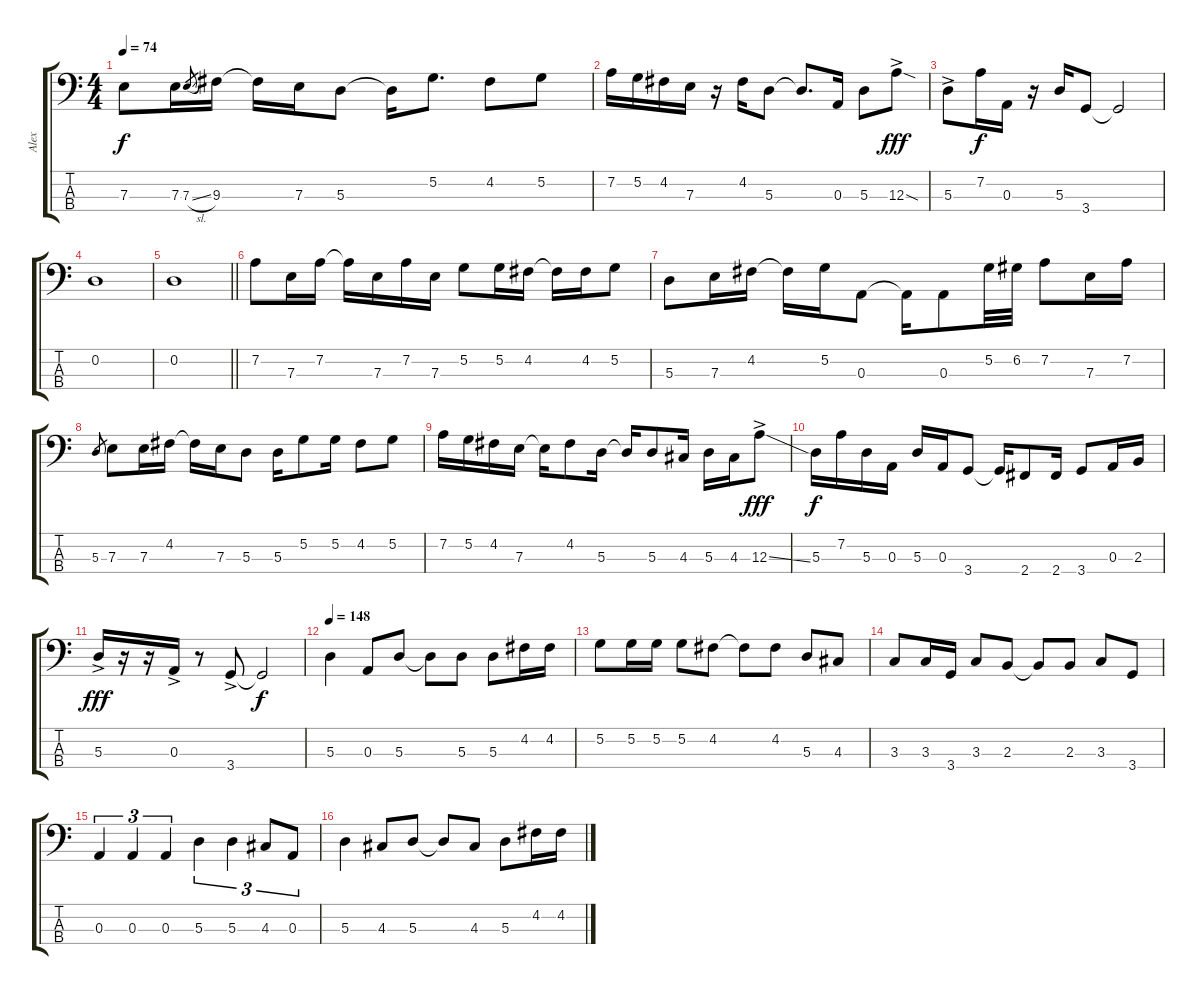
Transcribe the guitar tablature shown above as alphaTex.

\track ("Alex" "Alex") {instrument electricbassfinger}
\staff {score tabs}
\tuning (G2 D2 A1 E1) {hide}
\ts (4 4)
\tempo 74
\clef f4
\ks c
7.3.8{dy f} 7.3.16 7.3{sl}.8{gr} 9.3.16 9.3{t}.16 7.3.16 5.3.8 5.3{t}.16 5.2.8{d} 4.2.8 5.2.8 |
7.2.16{instrument electricbassfinger} 5.2.16 4.2.16 7.3.16 r.16 4.2.16 5.3.8 5.3{t}.8{d} 0.3.16 5.3.8 12.3{sod ac}.8{dy fff} |
5.3{ac}.8 7.2.16{dy f} 0.3.16 r.16 5.3.16 3.4.8 3.4{t}.2 |
0.2.1{instrument synthbass2} |
\barLineRight lightlight
0.2.1 |
7.2.8 7.3.16 7.2.16 7.2{t}.16 7.3.16 7.2.16 7.3.16 5.2.8 5.2.16 4.2.16 4.2{t}.16 4.2.16 5.2.8 |
5.3.8 7.3.16 4.2.16 4.2{t}.16 5.2.16 0.3.8 0.3{t}.16 0.3.8 5.2.32 6.2.32 7.2.8 7.3.16 7.2.16 |
5.3.8{gr} 7.3.8 7.3.16 4.2.16 4.2{t}.16 7.3.16 5.3.8 5.3.16 5.2.8 5.2.16 4.2.8 5.2.8 |
7.2.16 5.2.16 4.2.16 7.3.16 7.3{t}.16 4.2.8 5.3.16 5.3{t}.16 5.3.8 4.3.16 5.3.16 4.3.16 12.3{ss ac}.8{dy fff} |
5.3.16{dy f} 7.2.16 5.3.16 0.3.16 5.3.16 0.3.16 3.4.8 3.4{t}.16 2.4.8 2.4.16 3.4.8 0.3.16 2.3.16 |
5.3{ac}.16{dy fff} r.16 r.16 0.3{ac}.16 r.8 3.4{ac}.8 3.4{t}.2{dy f} |
\tempo 148
5.3.4 0.3.8 5.3.8 5.3{t}.8 5.3.8 5.3.8 4.2.16 4.2.16 |
5.2.8 5.2.16 5.2.16 5.2.8 4.2.8 4.2{t}.8 4.2.8 5.3.8 4.3.8 |
3.3.8 3.3.16 3.4.16 3.3.8 2.3.8 2.3{t}.8 2.3.8 3.3.8 3.4.8 |
0.3.4{tu (3 2)} 0.3.4{tu (3 2)} 0.3.4{tu (3 2)} 5.3.4{tu (3 2)} 5.3.4{tu (3 2)} 4.3.8{tu (3 2)} 0.3.8{tu (3 2)} |
5.3.4 4.3.8 5.3.8 5.3{t}.8 4.3.8 5.3.8 4.2.16 4.2.16
